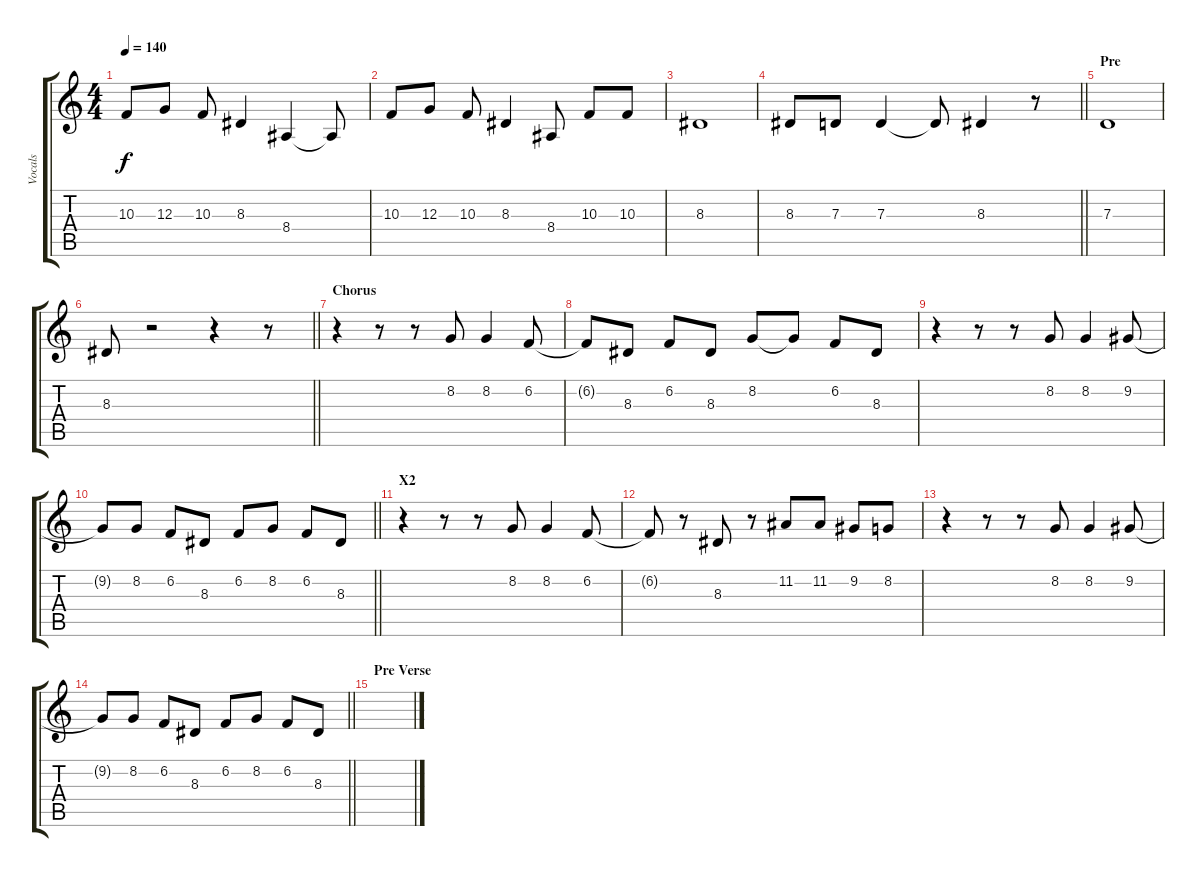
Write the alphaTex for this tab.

\track ("Vocals" "Vocals") {instrument lead6voice}
\staff {score tabs}
\tuning (E4 B3 G3 D3 A2 D2) {hide}
\ts (4 4)
\tempo 140
\clef g2
\ks c
10.3.8{dy f} 12.3.8 10.3.8 8.3.4 8.4.4 8.4{t}.8 |
10.3.8 12.3.8 10.3.8 8.3.4 8.4.8 10.3.8 10.3.8 |
8.3.1 |
\barLineRight lightlight
8.3.8 7.3.8 7.3.4 7.3{t}.8 8.3.4 r.8 |
\section ("" "Pre")
7.3.1 |
\barLineRight lightlight
8.3.8 r.2 r.4 r.8 |
\section ("" "Chorus")
r.4 r.8 r.8 8.2.8 8.2.4 6.2.8 |
6.2{t}.8 8.3.8 6.2.8 8.3.8 8.2.8 8.2{t}.8 6.2.8 8.3.8 |
r.4 r.8 r.8 8.2.8 8.2.4 9.2.8 |
\barLineRight lightlight
9.2{t}.8 8.2.8 6.2.8 8.3.8 6.2.8 8.2.8 6.2.8 8.3.8 |
\section ("" "X2")
r.4 r.8 r.8 8.2.8 8.2.4 6.2.8 |
6.2{t}.8 r.8 8.3.8 r.8 11.2.8 11.2.8 9.2.8 8.2.8 |
r.4 r.8 r.8 8.2.8 8.2.4 9.2.8 |
\barLineRight lightlight
9.2{t}.8 8.2.8 6.2.8 8.3.8 6.2.8 8.2.8 6.2.8 8.3.8 |
\section ("" "Pre Verse")
